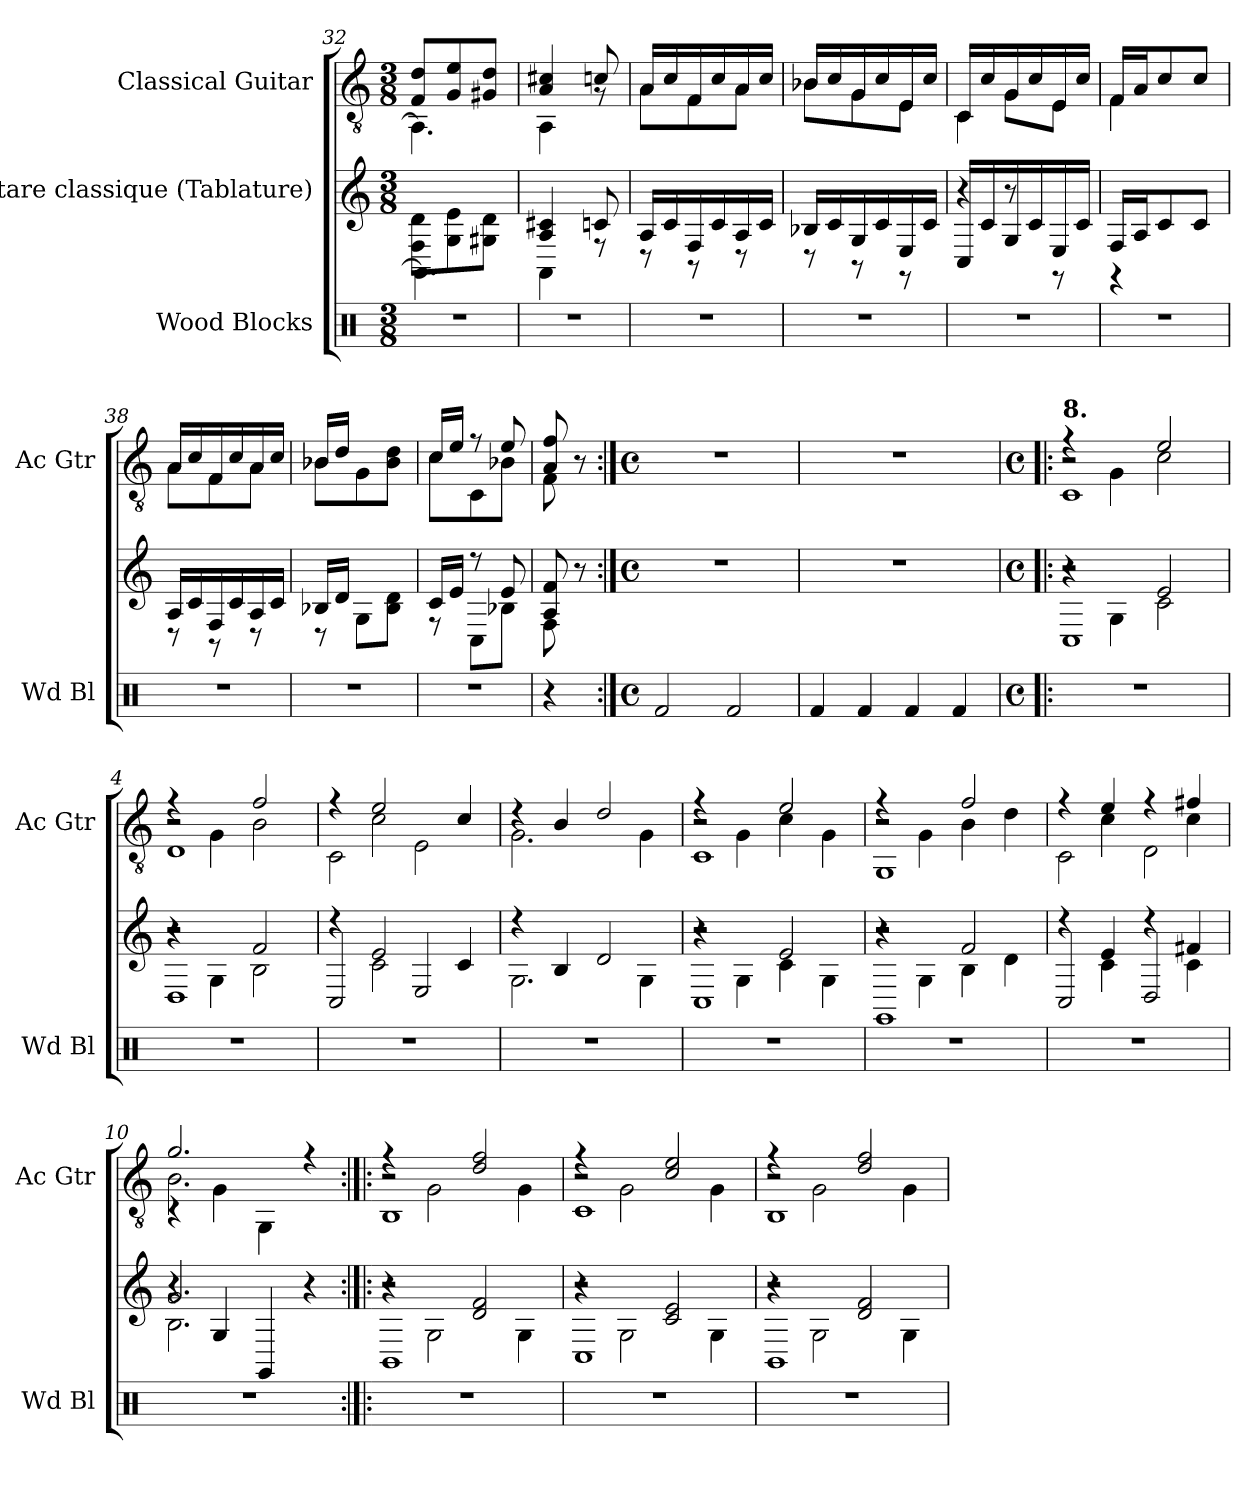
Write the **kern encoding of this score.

**kern	**kern	**kern
*part3	*part2	*part1
*staff3	*staff2	*staff1
*I"Wood Blocks	*I"Guitare classique (Tablature)	*I"Classical Guitar
*I'Wd Bl	*	*I'Ac Gtr
*clefX	*	*clefGv2
*k[]	*k[]	*k[]
*M3/8	*M3/8	*M3/8
=32	=32	=32
*	*^	*^
4.r	8F\ 8d\L	4.AA]	8F/ 8d/L	4.AA\]
.	8G\ 8e\	.	8G/ 8e/	.
.	8G#X\ 8d\J	.	8G#X/ 8d/J	.
=33	=33	=33	=33	=33
4.r	4A 4c#X	4AA	4A/ 4c#X/	4AA\
.	8cn	8r	8cn/	8rG
!!LO:LB:g=z	!!
=34	=34	=34	=34	=34
4.r	16ALL	8r	16A/LL	8A<\L
.	16c	.	16c/	.
.	16F	8r	16F/	8F<\
.	16c	.	16c/	.
.	16A	8r	16A/	8A<\J
.	16cJJ	.	16c/JJ	.
=35	=35	=35	=35	=35
4.r	16B-XLL	8r	16B-X/LL	8B-<\L
.	16c	.	16c/	.
.	16G	8r	16G/	8G<\
.	16c	.	16c/	.
.	16E	8r	16E/	8E<\J
.	16cJJ	.	16c/JJ	.
=36	=36	=36	=36	=36
*	*	*^	*	*^
4.r	16CLL	8ryy	4r	16C/LL	8ryy	4C\
.	16c	.	.	16c/	.	.
.	16G	8r	.	16G/	8G\L	.
.	16c	.	.	16c/	.	.
.	16E	8r	8ryy	16E/	8E\J	8ryy
.	16cJJ	.	.	16c/JJ	.	.
*	*	*v	*v	*	*	*
*	*	*	*	*v	*v
=37	=37	=37	=37	=37
4.r	16FLL	4r	16F/LL	4F\
.	16AJ	.	16A/J	.
.	8c	.	8c/	.
.	8cJ	8ryy	8c/J	8ryy
=38	=38	=38	=38	=38
4.r	16ALL	8r	16A/LL	8A\L
.	16c	.	16c/	.
.	16F	8r	16F/	8F\
.	16c	.	16c/	.
.	16A	8r	16A/	8A\J
.	16cJJ	.	16c/JJ	.
=39	=39	=39	=39	=39
4.r	16B-XLL	8r	16B-X/LL	8B-\L
.	16dJJ	.	16d/JJ	.
.	4ryy	8GL	4rdyy	8G\
.	.	8B-\ 8d\J	.	8B-\ 8d\J
=40	=40	=40	=40	=40
4.r	16cLL	8r	16c/LL	8c\L
.	16eJJ	.	16e/JJ	.
.	8r	8C<L	8r	8C<\
.	8e	8B-X<J	8e/	8B-X<\J
=41	=41	=41	=41	=41
4r	8A 8f	8F<	8A/ 8f/	8F<\
.	8r	8ryy	8r	8ryy
*	*v	*v	*	*
*	*	*v	*v
!!LO:PB:g=z
=1:|!	=1:|!	=1:|!
*stria1	*stria6	*
*M4/4	*M4/4	*M4/4
*met(c)	*met(c)	*met(c)
*	*	*MM152
2Rf/	1r	1r
2Rf/	.	.
=2	=2	=2
4Rf/	1r	1r
4Rf/	.	.
4Rf/	.	.
4Rf/	.	.
=3!|:	=3!|:	=3!|:
*M4/4	*M4/4	*M4/4
*met(c)	*met(c)	*met(c)
*	*	*MM152
*	*^	*^
*	*	*^	*	*^
!	!	!	!	!LO:TX:a:B:t=8.	!	!
1r	2r	4r	1C	2r	4rf	1C
.	.	4G	.	.	4G\	.
.	2e	2c	.	2e/	2c\	.
=4	=4	=4	=4	=4	=4	=4
1r	2r	4r	1D	2r	4rf	1D
.	.	4G	.	.	4G\	.
.	2f	2B	.	2f/	2B\	.
=5	=5	=5	=5	=5	=5	=5
1r	4ryy	4r	2C	4rEyy	4rf	2C\
.	2e	2c	.	2e/	2c\	.
.	.	.	2E	.	.	2E\
.	4c	4ryy	.	4c/	4rGyy	.
*	*	*v	*v	*	*	*
*	*	*	*	*v	*v
=6	=6	=6	=6	=6
1r	4r	2.G	4rd	2.G\
.	4B	.	4B/	.
.	2d	.	2d/	.
.	.	4G	.	4G\
=7	=7	=7	=7	=7
*	*	*^	*	*^
1r	2r	4r	1C	2r	4rf	1C
.	.	4G	.	.	4G\	.
.	2e	4c	.	2e/	4c\	.
.	.	4G	.	.	4G\	.
=8	=8	=8	=8	=8	=8	=8
1r	2r	4r	1GG<	2r	4rf	1GG<
.	.	4G	.	.	4G\	.
.	2f	4B	.	2f/	4B\	.
.	.	4d<	.	.	4d<\	.
!!LO:LB:g=z	!!	!!
=9	=9	=9	=9	=9	=9	=9
1r	4ryy	4r	2C<	4ryy	4rf	2C<\
.	4e	4c	.	4e/	4c\	.
.	4ryy	4r	2D	4ryy	4rf	2D\
.	4f#X	4c	.	4f#X/	4c\	.
=10	=10	=10	=10	=10	=10	=10
1r	2.g	2.B	4r	2.g/	2.B\	4rC
.	.	.	4G	.	.	4G\
.	.	.	4GG<	.	.	4GG<\
.	4ryy	4r	4ryy	4rEyy	4rf	4ryy
=11:|!|:	=11:|!|:	=11:|!|:	=11:|!|:	=11:|!|:	=11:|!|:	=11:|!|:
1r	2r	4r	1BB<	2r	4rf	1BB<
.	.	2G	.	.	2G\	.
.	2d 2f	.	.	2d/ 2f/	.	.
.	.	4G	.	.	4G\	.
=12	=12	=12	=12	=12	=12	=12
1r	2r	4r	1C	2r	4rf	1C
.	.	2G	.	.	2G\	.
.	2c 2e	.	.	2c/ 2e/	.	.
.	.	4G	.	.	4G\	.
=13	=13	=13	=13	=13	=13	=13
1r	2r	4r	1BB	2r	4rf	1BB
.	.	2G	.	.	2G\	.
.	2d 2f	.	.	2d/ 2f/	.	.
.	.	4G	.	.	4G\	.
*	*v	*v	*v	*	*	*
*	*	*v	*v	*v
=	=	=
*-	*-	*-
